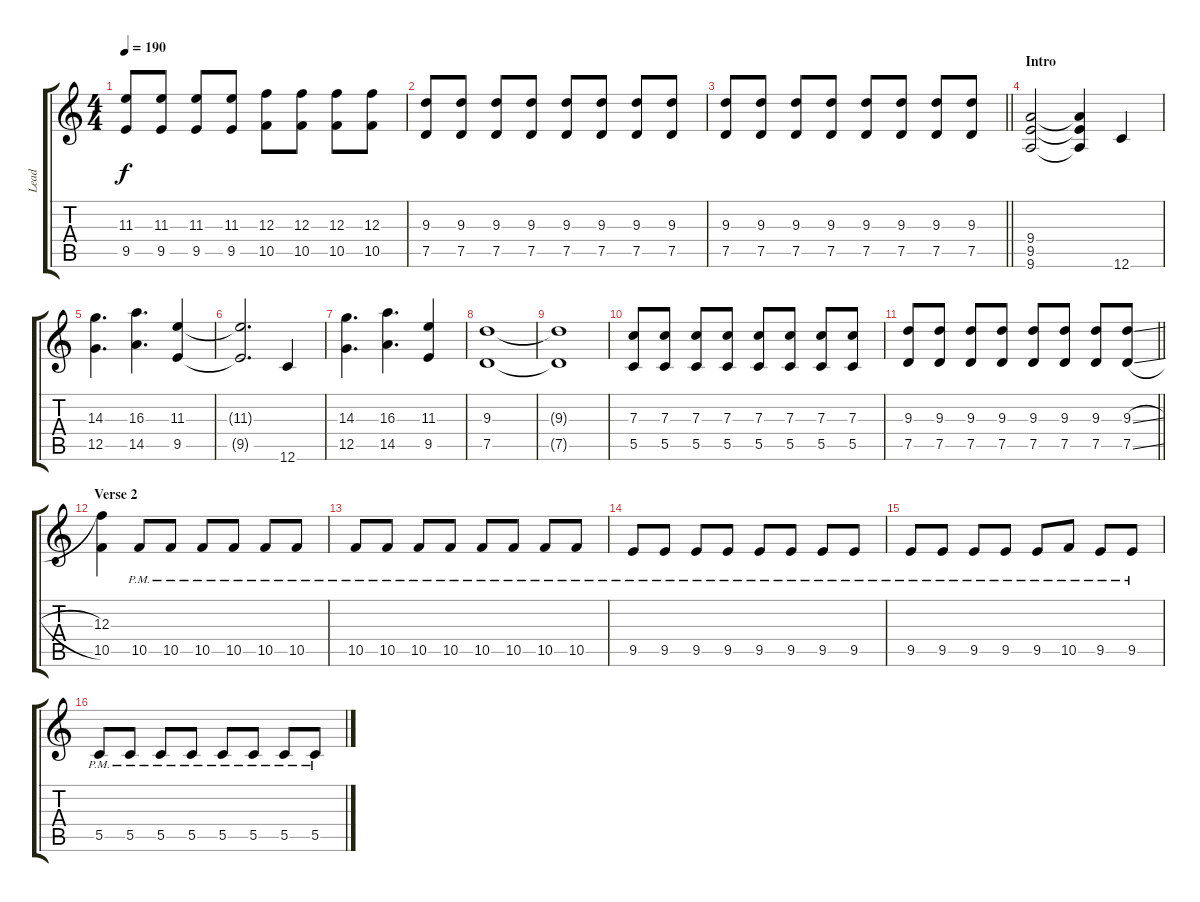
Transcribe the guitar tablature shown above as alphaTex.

\track ("Lead" "Lead") {instrument distortionguitar}
\staff {score tabs}
\tuning (D4 A3 F3 C3 G2 C2) {hide}
\ts (4 4)
\tempo 190
\clef g2
\ks c
(11.3 9.5).8{dy f} (11.3 9.5).8 (11.3 9.5).8 (11.3 9.5).8 (12.3 10.5).8 (12.3 10.5).8 (12.3 10.5).8 (12.3 10.5).8 |
(9.3 7.5).8 (9.3 7.5).8 (9.3 7.5).8 (9.3 7.5).8 (9.3 7.5).8 (9.3 7.5).8 (9.3 7.5).8 (9.3 7.5).8 |
\barLineRight lightlight
(9.3 7.5).8 (9.3 7.5).8 (9.3 7.5).8 (9.3 7.5).8 (9.3 7.5).8 (9.3 7.5).8 (9.3 7.5).8 (9.3 7.5).8 |
\section ("" "Intro")
(9.4 9.5 9.6).2 (9.4{t} 9.5{t} 9.6{t}).4 12.6.4 |
(14.3 12.5).4{d} (16.3 14.5).4{d} (11.3 9.5).4 |
(11.3{t} 9.5{t}).2{d} 12.6.4 |
(14.3 12.5).4{d} (16.3 14.5).4{d} (11.3 9.5).4 |
(9.3 7.5).1 |
(9.3{t} 7.5{t}).1 |
(7.3 5.5).8 (7.3 5.5).8 (7.3 5.5).8 (7.3 5.5).8 (7.3 5.5).8 (7.3 5.5).8 (7.3 5.5).8 (7.3 5.5).8 |
\barLineRight lightlight
(9.3 7.5).8 (9.3 7.5).8 (9.3 7.5).8 (9.3 7.5).8 (9.3 7.5).8 (9.3 7.5).8 (9.3 7.5).8 (9.3{sl} 7.5{sl}).8 |
\section ("" "Verse 2")
(12.3 10.5).4 10.5{pm}.8 10.5{pm}.8 10.5{pm}.8 10.5{pm}.8 10.5{pm}.8 10.5{pm}.8 |
10.5{pm}.8 10.5{pm}.8 10.5{pm}.8 10.5{pm}.8 10.5{pm}.8 10.5{pm}.8 10.5{pm}.8 10.5{pm}.8 |
9.5{pm}.8 9.5{pm}.8 9.5{pm}.8 9.5{pm}.8 9.5{pm}.8 9.5{pm}.8 9.5{pm}.8 9.5{pm}.8 |
9.5{pm}.8 9.5{pm}.8 9.5{pm}.8 9.5{pm}.8 9.5{pm}.8 10.5{pm}.8 9.5{pm}.8 9.5{pm}.8 |
5.5{pm}.8 5.5{pm}.8 5.5{pm}.8 5.5{pm}.8 5.5{pm}.8 5.5{pm}.8 5.5{pm}.8 5.5{pm}.8
